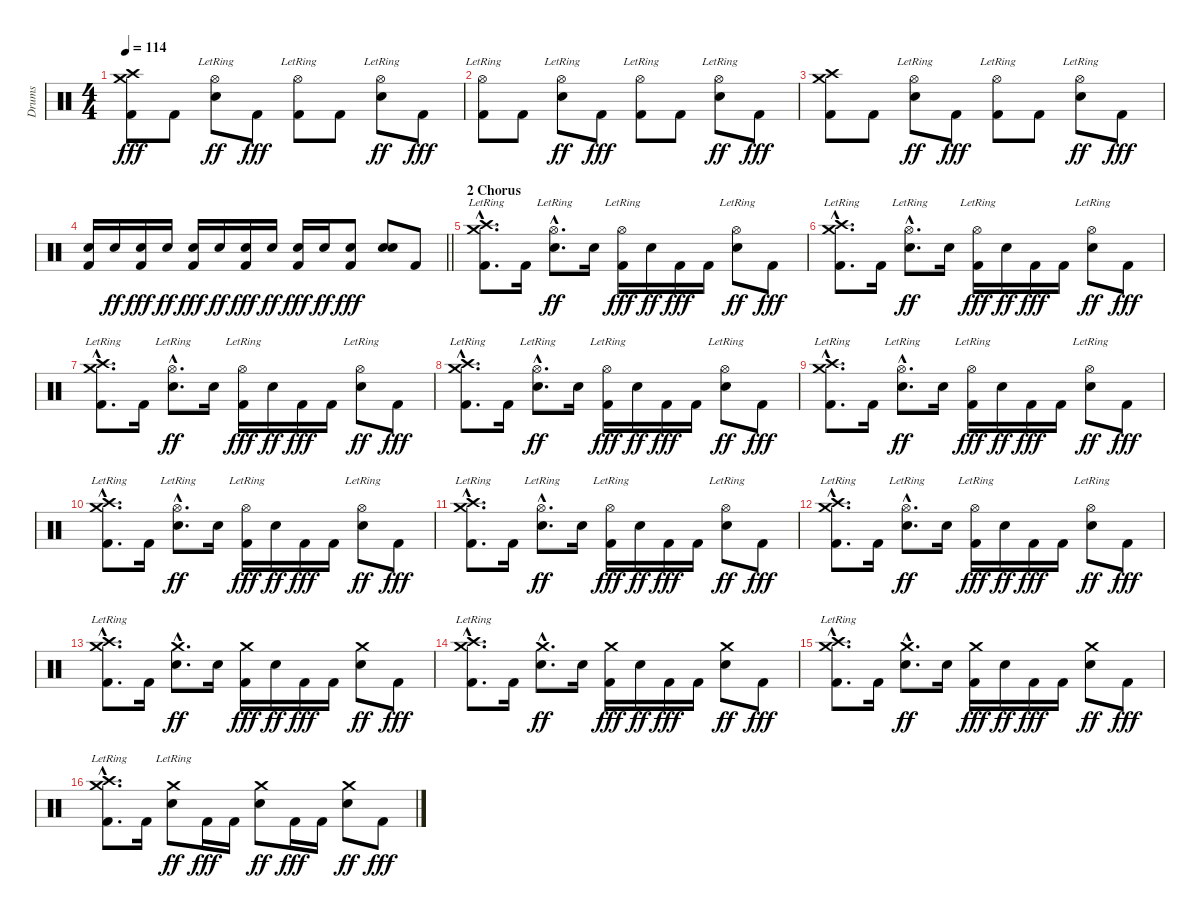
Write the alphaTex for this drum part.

\track ("Drums" "Drums") {instrument percussion}
\staff {score}
\articulation defaults
\ts (4 4)
\tempo 114
\clef neutral
\ks c
("Crash high (hit)" "Crash medium (hit)" "Kick (hit) 2").8{dy fff} "Kick (hit) 2".8 ("Hi-Hat (open)"{lr} "Electric Snare (hit)").8{dy ff} "Kick (hit) 2".8{dy fff} ("Hi-Hat (open)"{lr} "Kick (hit) 2").8 "Kick (hit) 2".8 ("Hi-Hat (open)"{lr} "Electric Snare (hit)").8{dy ff} "Kick (hit) 2".8{dy fff} |
("Hi-Hat (open)"{lr} "Kick (hit) 2").8 "Kick (hit) 2".8 ("Hi-Hat (open)"{lr} "Electric Snare (hit)").8{dy ff} "Kick (hit) 2".8{dy fff} ("Hi-Hat (open)"{lr} "Kick (hit) 2").8 "Kick (hit) 2".8 ("Hi-Hat (open)"{lr} "Electric Snare (hit)").8{dy ff} "Kick (hit) 2".8{dy fff} |
("Crash high (hit)" "Crash medium (hit)" "Kick (hit) 2").8 "Kick (hit) 2".8 ("Hi-Hat (open)"{lr} "Electric Snare (hit)").8{dy ff} "Kick (hit) 2".8{dy fff} ("Hi-Hat (open)"{lr} "Kick (hit) 2").8 "Kick (hit) 2".8 ("Hi-Hat (open)"{lr} "Electric Snare (hit)").8{dy ff} "Kick (hit) 2".8{dy fff} |
\barLineRight lightlight
("Electric Snare (hit)" "Kick (hit) 2").16 "Electric Snare (hit)".16{dy ff} ("Electric Snare (hit)" "Kick (hit) 2").16{dy fff} "Electric Snare (hit)".16{dy ff} ("Electric Snare (hit)" "Kick (hit) 2").16{dy fff} "Electric Snare (hit)".16{dy ff} ("Electric Snare (hit)" "Kick (hit) 2").16{dy fff} "Electric Snare (hit)".16{dy ff} ("Electric Snare (hit)" "Kick (hit) 2").16{dy fff} "Electric Snare (hit)".16{dy ff} ("Electric Snare (hit)" "Kick (hit) 2").8{dy fff} ("Electric Snare (hit)" "Electric Snare (hit)").8 "Kick (hit) 2".8 |
\section ("" "2 Chorus")
("Crash medium (hit)"{hac lr} "Crash high (hit)"{hac lr} "Kick (hit) 2"{hac}).8{d} "Kick (hit) 2".16 ("Hi-Hat (open)"{hac lr} "Electric Snare (hit)"{hac}).8{d dy ff} "Electric Snare (hit)".16 ("Hi-Hat (open)"{lr} "Kick (hit) 2").16{dy fff} "Electric Snare (hit)".16{dy ff} "Kick (hit) 2".16{dy fff} "Kick (hit) 2".16 ("Hi-Hat (open)"{lr} "Electric Snare (hit)").8{dy ff} "Kick (hit) 2".8{dy fff} |
("Crash medium (hit)"{hac lr} "Crash high (hit)"{hac lr} "Kick (hit) 2"{hac}).8{d} "Kick (hit) 2".16 ("Hi-Hat (open)"{hac lr} "Electric Snare (hit)"{hac}).8{d dy ff} "Electric Snare (hit)".16 ("Hi-Hat (open)"{lr} "Kick (hit) 2").16{dy fff} "Electric Snare (hit)".16{dy ff} "Kick (hit) 2".16{dy fff} "Kick (hit) 2".16 ("Hi-Hat (open)"{lr} "Electric Snare (hit)").8{dy ff} "Kick (hit) 2".8{dy fff} |
("Crash medium (hit)"{hac lr} "Crash high (hit)"{hac lr} "Kick (hit) 2"{hac}).8{d} "Kick (hit) 2".16 ("Hi-Hat (open)"{hac lr} "Electric Snare (hit)"{hac}).8{d dy ff} "Electric Snare (hit)".16 ("Hi-Hat (open)"{lr} "Kick (hit) 2").16{dy fff} "Electric Snare (hit)".16{dy ff} "Kick (hit) 2".16{dy fff} "Kick (hit) 2".16 ("Hi-Hat (open)"{lr} "Electric Snare (hit)").8{dy ff} "Kick (hit) 2".8{dy fff} |
("Crash medium (hit)"{hac lr} "Crash high (hit)"{hac lr} "Kick (hit) 2"{hac}).8{d} "Kick (hit) 2".16 ("Hi-Hat (open)"{hac lr} "Electric Snare (hit)"{hac}).8{d dy ff} "Electric Snare (hit)".16 ("Hi-Hat (open)"{lr} "Kick (hit) 2").16{dy fff} "Electric Snare (hit)".16{dy ff} "Kick (hit) 2".16{dy fff} "Kick (hit) 2".16 ("Hi-Hat (open)"{lr} "Electric Snare (hit)").8{dy ff} "Kick (hit) 2".8{dy fff} |
("Crash medium (hit)"{hac lr} "Crash high (hit)"{hac lr} "Kick (hit) 2"{hac}).8{d} "Kick (hit) 2".16 ("Hi-Hat (open)"{hac lr} "Electric Snare (hit)"{hac}).8{d dy ff} "Electric Snare (hit)".16 ("Hi-Hat (open)"{lr} "Kick (hit) 2").16{dy fff} "Electric Snare (hit)".16{dy ff} "Kick (hit) 2".16{dy fff} "Kick (hit) 2".16 ("Hi-Hat (open)"{lr} "Electric Snare (hit)").8{dy ff} "Kick (hit) 2".8{dy fff} |
("Crash medium (hit)"{hac lr} "Crash high (hit)"{hac lr} "Kick (hit) 2"{hac}).8{d} "Kick (hit) 2".16 ("Hi-Hat (open)"{hac lr} "Electric Snare (hit)"{hac}).8{d dy ff} "Electric Snare (hit)".16 ("Hi-Hat (open)"{lr} "Kick (hit) 2").16{dy fff} "Electric Snare (hit)".16{dy ff} "Kick (hit) 2".16{dy fff} "Kick (hit) 2".16 ("Hi-Hat (open)"{lr} "Electric Snare (hit)").8{dy ff} "Kick (hit) 2".8{dy fff} |
("Crash medium (hit)"{hac lr} "Crash high (hit)"{hac lr} "Kick (hit) 2"{hac}).8{d} "Kick (hit) 2".16 ("Hi-Hat (open)"{hac lr} "Electric Snare (hit)"{hac}).8{d dy ff} "Electric Snare (hit)".16 ("Hi-Hat (open)"{lr} "Kick (hit) 2").16{dy fff} "Electric Snare (hit)".16{dy ff} "Kick (hit) 2".16{dy fff} "Kick (hit) 2".16 ("Hi-Hat (open)"{lr} "Electric Snare (hit)").8{dy ff} "Kick (hit) 2".8{dy fff} |
("Crash medium (hit)"{hac lr} "Crash high (hit)"{hac lr} "Kick (hit) 2"{hac}).8{d} "Kick (hit) 2".16 ("Hi-Hat (open)"{hac lr} "Electric Snare (hit)"{hac}).8{d dy ff} "Electric Snare (hit)".16 ("Hi-Hat (open)"{lr} "Kick (hit) 2").16{dy fff} "Electric Snare (hit)".16{dy ff} "Kick (hit) 2".16{dy fff} "Kick (hit) 2".16 ("Hi-Hat (open)"{lr} "Electric Snare (hit)").8{dy ff} "Kick (hit) 2".8{dy fff} |
("Crash medium (hit)"{hac lr} "Crash high (hit)"{hac lr} "Kick (hit) 2"{hac}).8{d} "Kick (hit) 2".16 ("Crash medium (hit)"{hac} "Electric Snare (hit)"{hac}).8{d dy ff} "Electric Snare (hit)".16 ("Crash medium (hit)" "Kick (hit) 2").16{dy fff} "Electric Snare (hit)".16{dy ff} "Kick (hit) 2".16{dy fff} "Kick (hit) 2".16 ("Crash medium (hit)" "Electric Snare (hit)").8{dy ff} "Kick (hit) 2".8{dy fff} |
("Crash medium (hit)"{hac lr} "Crash high (hit)"{hac lr} "Kick (hit) 2"{hac}).8{d} "Kick (hit) 2".16 ("Crash medium (hit)"{hac} "Electric Snare (hit)"{hac}).8{d dy ff} "Electric Snare (hit)".16 ("Crash medium (hit)" "Kick (hit) 2").16{dy fff} "Electric Snare (hit)".16{dy ff} "Kick (hit) 2".16{dy fff} "Kick (hit) 2".16 ("Crash medium (hit)" "Electric Snare (hit)").8{dy ff} "Kick (hit) 2".8{dy fff} |
("Crash medium (hit)"{hac lr} "Crash high (hit)"{hac lr} "Kick (hit) 2"{hac}).8{d} "Kick (hit) 2".16 ("Crash medium (hit)"{hac} "Electric Snare (hit)"{hac}).8{d dy ff} "Electric Snare (hit)".16 ("Crash medium (hit)" "Kick (hit) 2").16{dy fff} "Electric Snare (hit)".16{dy ff} "Kick (hit) 2".16{dy fff} "Kick (hit) 2".16 ("Crash medium (hit)" "Electric Snare (hit)").8{dy ff} "Kick (hit) 2".8{dy fff} |
("Crash medium (hit)"{hac lr} "Crash high (hit)"{hac lr} "Kick (hit) 2"{hac}).8{d} "Kick (hit) 2".16 ("Crash medium (hit)"{lr} "Electric Snare (hit)").8{dy ff} "Kick (hit) 2".16{dy fff} "Kick (hit) 2".16 ("Crash medium (hit)" "Electric Snare (hit)").8{dy ff} "Kick (hit) 2".16{dy fff} "Kick (hit) 2".16 ("Crash medium (hit)" "Electric Snare (hit)").8{dy ff} "Kick (hit) 2".8{dy fff}
